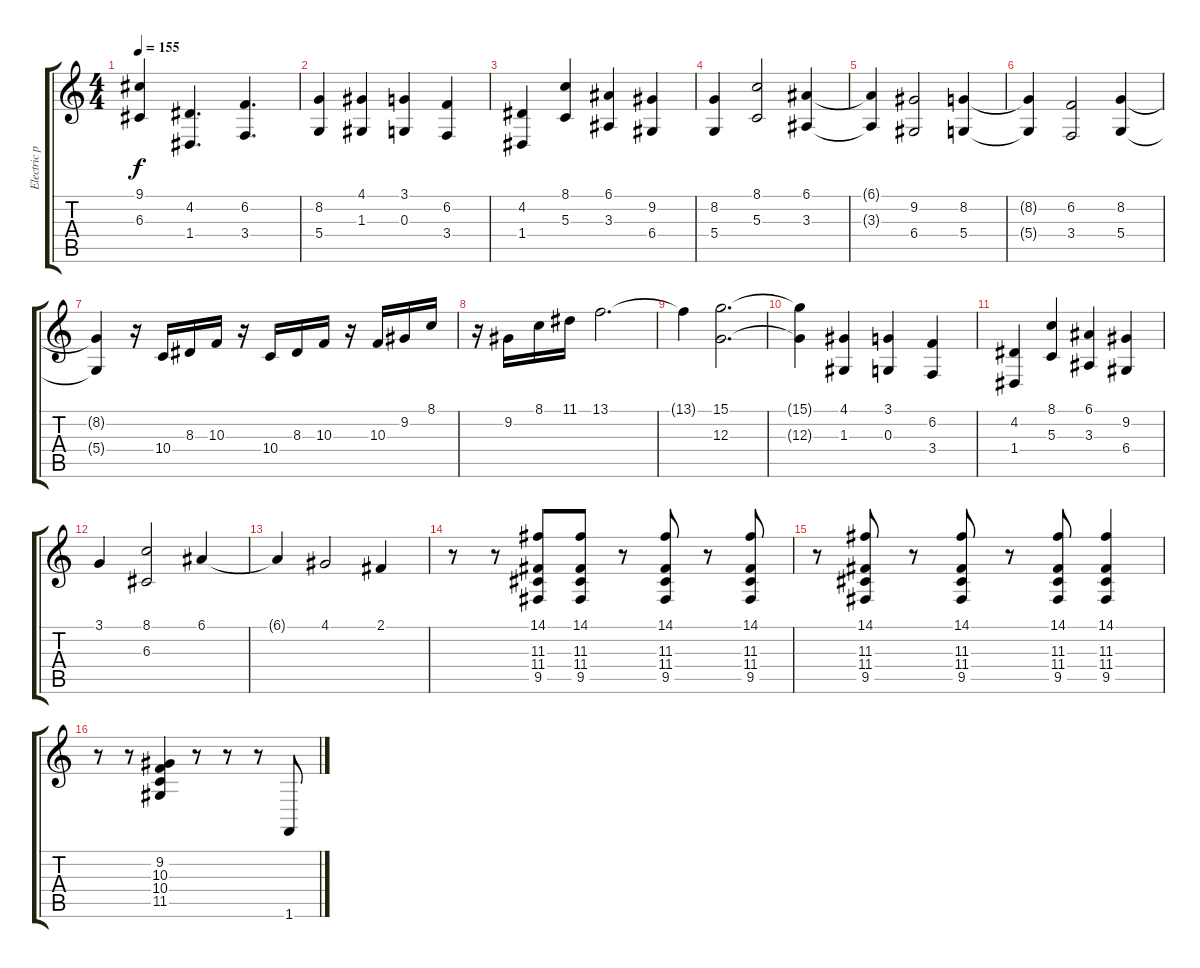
\track ("Electric piano 2" "Electric p") {instrument rockorgan}
\staff {score tabs}
\tuning (E4 B3 G3 D3 A2 E2) {hide}
\ts (4 4)
\tempo 155
\clef g2
\ks c
(9.1{t} 6.3{t}).4{dy f} (4.2 1.4).4{d} (6.2 3.4).4{d} |
(8.2 5.4).4 (4.1 1.3).4 (3.1 0.3).4 (6.2 3.4).4 |
(4.2 1.4).4 (8.1 5.3).4 (6.1 3.3).4 (9.2 6.4).4 |
(8.2 5.4).4 (8.1 5.3).2 (6.1 3.3).4 |
(6.1{t} 3.3{t}).4 (9.2 6.4).2 (8.2 5.4).4 |
(8.2{t} 5.4{t}).4 (6.2 3.4).2 (8.2 5.4).4 |
(8.2{t} 5.4{t}).4 r.16 10.4.16 8.3.16 10.3.16 r.16 10.4.16 8.3.16 10.3.16 r.16 10.3.16 9.2.16 8.1.16 |
r.16 9.2.16 8.1.16 11.1.16 13.1.2{d} |
13.1{t}.4 (15.1 12.3).2{d} |
(15.1{t} 12.3{t}).4 (4.1 1.3).4 (3.1 0.3).4 (6.2 3.4).4 |
(4.2 1.4).4 (8.1 5.3).4 (6.1 3.3).4 (9.2 6.4).4 |
3.1.4 (8.1 6.3).2 6.1.4 |
6.1{t}.4 4.1.2 2.1.4 |
r.8 r.8 (14.1 11.3 11.4 9.5).8 (14.1 11.3 11.4 9.5).8 r.8 (14.1 11.3 11.4 9.5).8 r.8 (14.1 11.3 11.4 9.5).8 |
r.8 (14.1 11.3 11.4 9.5).8 r.8 (14.1 11.3 11.4 9.5).8 r.8 (14.1 11.3 11.4 9.5).8 (14.1 11.3 11.4 9.5).4 |
r.8 r.8 (9.2 10.3 10.4 11.5).4 r.8 r.8 r.8 1.6.8
